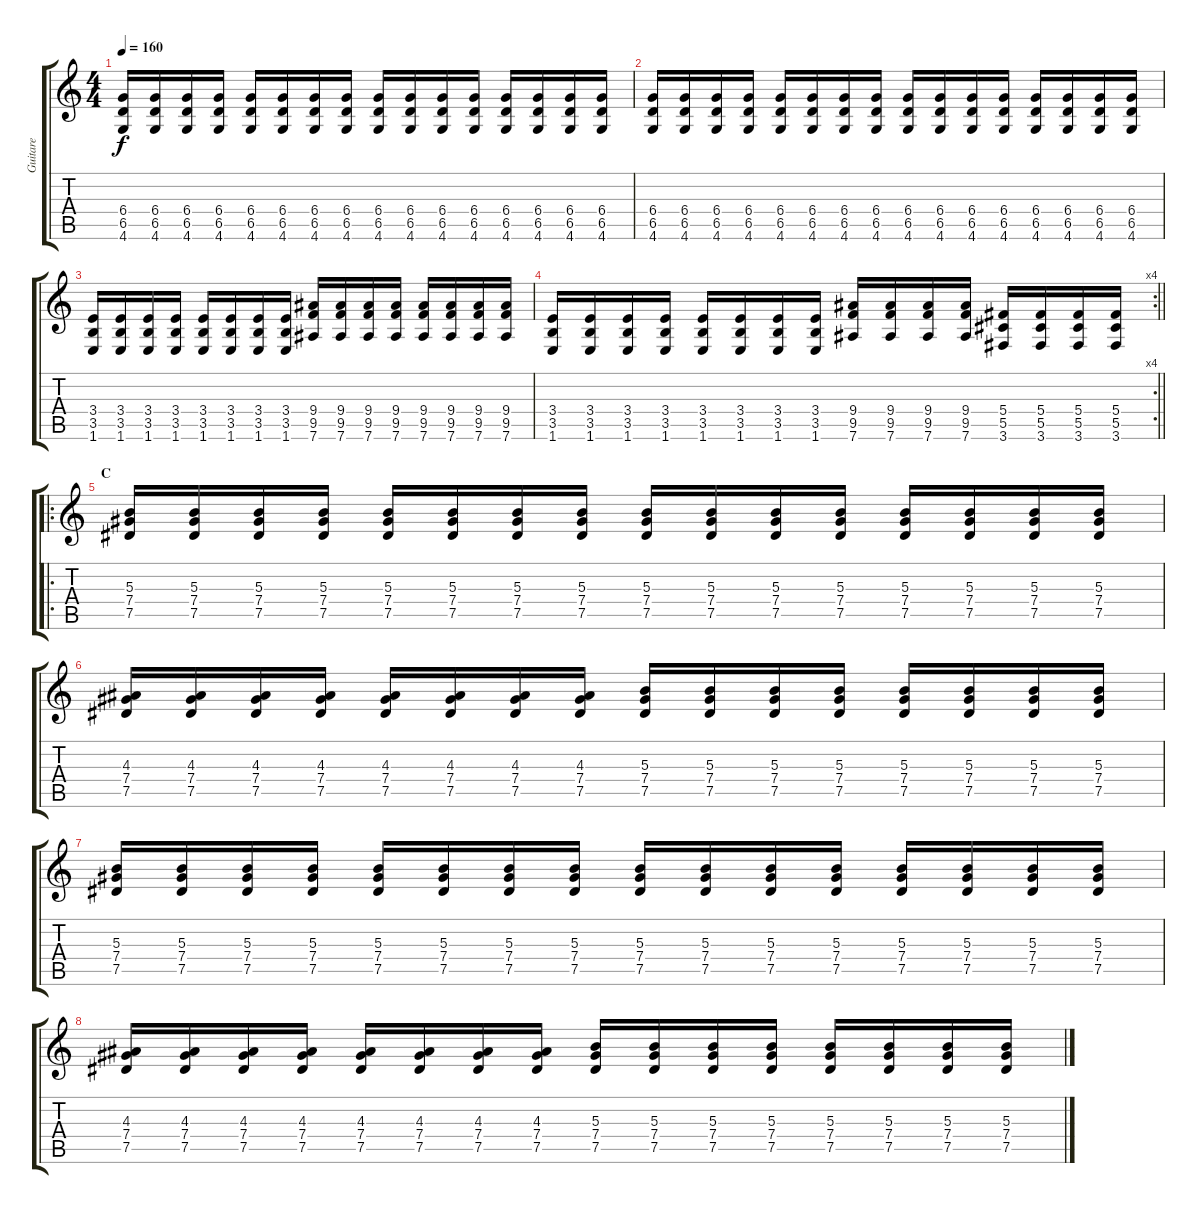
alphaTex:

\track ("Guitare" "Guitare") {instrument distortionguitar}
\staff {score tabs}
\tuning (Eb4 Bb3 Gb3 Db3 Ab2 Eb2) {hide}
\ts (4 4)
\tempo 160
\clef g2
\ks c
(6.4 6.5 4.6).16{dy f} (6.4 6.5 4.6).16 (6.4 6.5 4.6).16 (6.4 6.5 4.6).16 (6.4 6.5 4.6).16 (6.4 6.5 4.6).16 (6.4 6.5 4.6).16 (6.4 6.5 4.6).16 (6.4 6.5 4.6).16 (6.4 6.5 4.6).16 (6.4 6.5 4.6).16 (6.4 6.5 4.6).16 (6.4 6.5 4.6).16 (6.4 6.5 4.6).16 (6.4 6.5 4.6).16 (6.4 6.5 4.6).16 |
(6.4 6.5 4.6).16 (6.4 6.5 4.6).16 (6.4 6.5 4.6).16 (6.4 6.5 4.6).16 (6.4 6.5 4.6).16 (6.4 6.5 4.6).16 (6.4 6.5 4.6).16 (6.4 6.5 4.6).16 (6.4 6.5 4.6).16 (6.4 6.5 4.6).16 (6.4 6.5 4.6).16 (6.4 6.5 4.6).16 (6.4 6.5 4.6).16 (6.4 6.5 4.6).16 (6.4 6.5 4.6).16 (6.4 6.5 4.6).16 |
(3.4 3.5 1.6).16 (3.4 3.5 1.6).16 (3.4 3.5 1.6).16 (3.4 3.5 1.6).16 (3.4 3.5 1.6).16 (3.4 3.5 1.6).16 (3.4 3.5 1.6).16 (3.4 3.5 1.6).16 (9.4 9.5 7.6).16 (9.4 9.5 7.6).16 (9.4 9.5 7.6).16 (9.4 9.5 7.6).16 (9.4 9.5 7.6).16 (9.4 9.5 7.6).16 (9.4 9.5 7.6).16 (9.4 9.5 7.6).16 |
\rc 4
\barLineRight lightlight
(3.4 3.5 1.6).16 (3.4 3.5 1.6).16 (3.4 3.5 1.6).16 (3.4 3.5 1.6).16 (3.4 3.5 1.6).16 (3.4 3.5 1.6).16 (3.4 3.5 1.6).16 (3.4 3.5 1.6).16 (9.4 9.5 7.6).16 (9.4 9.5 7.6).16 (9.4 9.5 7.6).16 (9.4 9.5 7.6).16 (5.4 5.5 3.6).16 (5.4 5.5 3.6).16 (5.4 5.5 3.6).16 (5.4 5.5 3.6).16 |
\ro
\section ("" "C")
(5.3 7.4 7.5).16 (5.3 7.4 7.5).16 (5.3 7.4 7.5).16 (5.3 7.4 7.5).16 (5.3 7.4 7.5).16 (5.3 7.4 7.5).16 (5.3 7.4 7.5).16 (5.3 7.4 7.5).16 (5.3 7.4 7.5).16 (5.3 7.4 7.5).16 (5.3 7.4 7.5).16 (5.3 7.4 7.5).16 (5.3 7.4 7.5).16 (5.3 7.4 7.5).16 (5.3 7.4 7.5).16 (5.3 7.4 7.5).16 |
(4.3 7.4 7.5).16 (4.3 7.4 7.5).16 (4.3 7.4 7.5).16 (4.3 7.4 7.5).16 (4.3 7.4 7.5).16 (4.3 7.4 7.5).16 (4.3 7.4 7.5).16 (4.3 7.4 7.5).16 (5.3 7.4 7.5).16 (5.3 7.4 7.5).16 (5.3 7.4 7.5).16 (5.3 7.4 7.5).16 (5.3 7.4 7.5).16 (5.3 7.4 7.5).16 (5.3 7.4 7.5).16 (5.3 7.4 7.5).16 |
(5.3 7.4 7.5).16 (5.3 7.4 7.5).16 (5.3 7.4 7.5).16 (5.3 7.4 7.5).16 (5.3 7.4 7.5).16 (5.3 7.4 7.5).16 (5.3 7.4 7.5).16 (5.3 7.4 7.5).16 (5.3 7.4 7.5).16 (5.3 7.4 7.5).16 (5.3 7.4 7.5).16 (5.3 7.4 7.5).16 (5.3 7.4 7.5).16 (5.3 7.4 7.5).16 (5.3 7.4 7.5).16 (5.3 7.4 7.5).16 |
(4.3 7.4 7.5).16 (4.3 7.4 7.5).16 (4.3 7.4 7.5).16 (4.3 7.4 7.5).16 (4.3 7.4 7.5).16 (4.3 7.4 7.5).16 (4.3 7.4 7.5).16 (4.3 7.4 7.5).16 (5.3 7.4 7.5).16 (5.3 7.4 7.5).16 (5.3 7.4 7.5).16 (5.3 7.4 7.5).16 (5.3 7.4 7.5).16 (5.3 7.4 7.5).16 (5.3 7.4 7.5).16 (5.3 7.4 7.5).16
